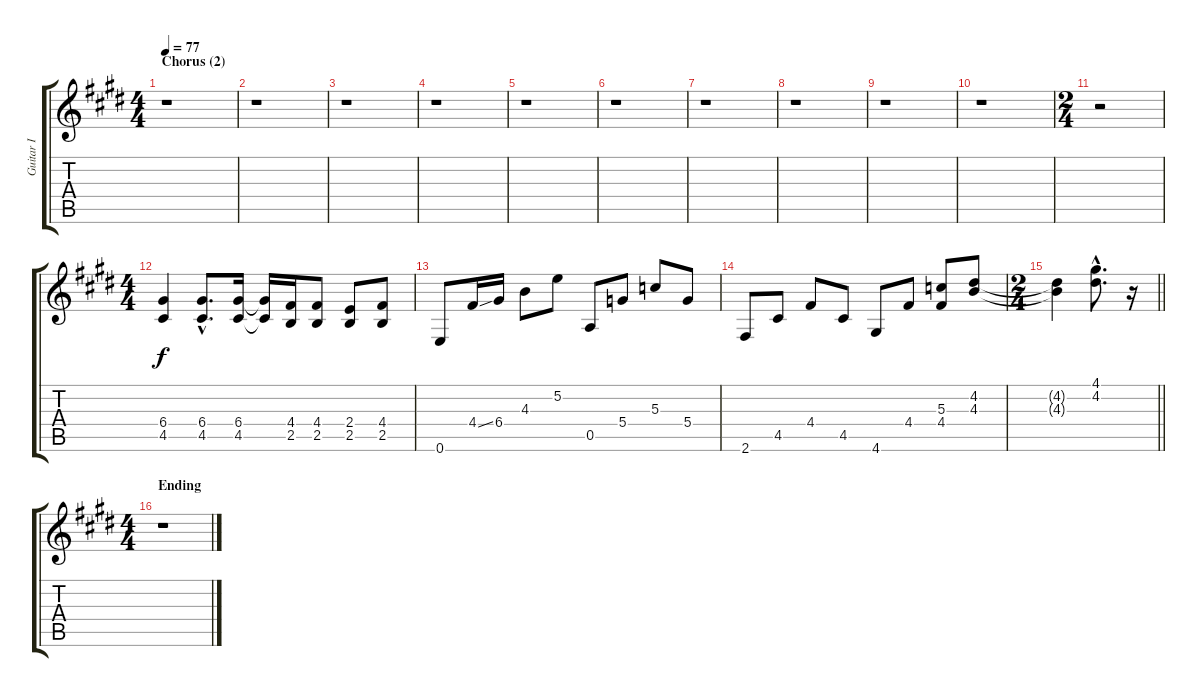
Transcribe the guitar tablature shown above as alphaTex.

\track ("Guitar I" "Guitar I") {instrument electricguitarclean}
\staff {score tabs}
\tuning (E4 B3 G3 D3 A2 E2) {hide}
\ts (4 4)
\section ("" "Chorus (2)")
\tempo 77
\clef g2
\ks e
r.1{dy f} |
r.1 |
r.1 |
r.1 |
r.1 |
r.1 |
r.1 |
r.1 |
r.1 |
r.1 |
\ts (2 4)
r.2 |
\ts (4 4)
(6.4 4.5).4 (6.4{hac} 4.5{hac}).8{d} (6.4 4.5).16 (6.4{t} 4.5{t}).16 (4.4 2.5).16 (4.4 2.5).8 (2.4 2.5).8 (4.4 2.5).8 |
0.6.8 4.4{ss}.16 6.4.16 4.3.8 5.2.8 0.5.8 5.4.8 5.3.8 5.4.8 |
2.6.8 4.5.8 4.4.8 4.5.8 4.6.8 4.4.8 (5.3 4.4).8 (4.2 4.3).8 |
\ts (2 4)
\barLineRight lightlight
(4.2{t} 4.3{t}).4 (4.1{hac} 4.2{hac}).8{d} r.16 |
\ts (4 4)
\section ("" "Ending")
r.1
